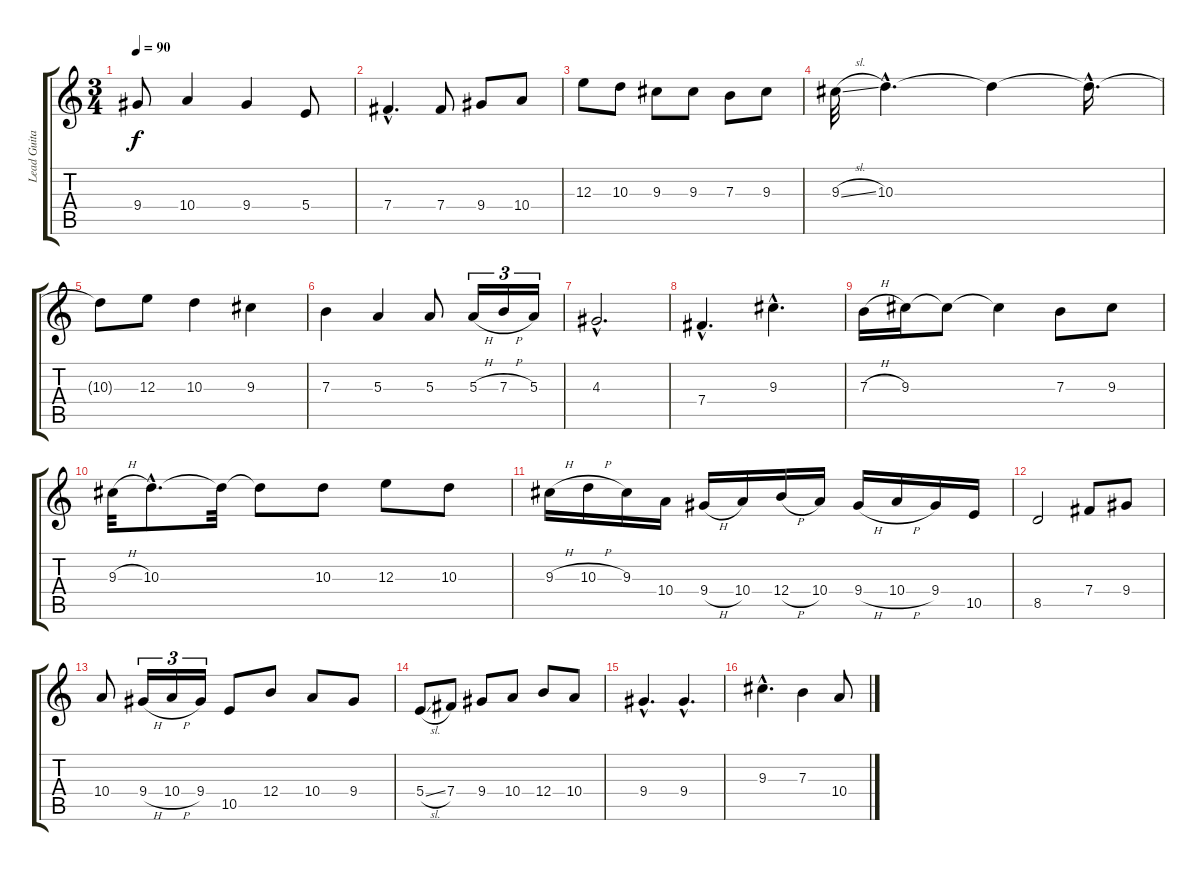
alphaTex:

\track ("Lead Guitar (Distortion)" "Lead Guita") {instrument overdrivenguitar}
\staff {score tabs}
\tuning (Db4 Ab3 E3 B2 Gb2 Db2) {hide}
\ts (3 4)
\tempo 90
\clef g2
\ks c
9.4.8{dy f} 10.4.4 9.4.4 5.4.8 |
7.4{hac}.4{d} 7.4.8 9.4.8 10.4.8 |
12.3.8 10.3.8 9.3.8 9.3.8 7.3.8 9.3.8 |
9.3{sl}.32 10.3{hac}.4{d} 10.3{t}.4 10.3{hac t}.16{d} |
10.3{t}.8 12.3.8 10.3.4 9.3.4 |
7.3.4 5.3.4 5.3.8 5.3{h}.16{tu (3 2)} 7.3{h}.16{tu (3 2)} 5.3.16{tu (3 2)} |
4.3{hac}.2{d} |
7.4{hac}.4{d} 9.3{hac}.4{d} |
7.3{h}.16 9.3.16 9.3{t}.8 9.3{t}.4 7.3.8 9.3.8 |
9.3{h}.32 10.3{hac}.8{d} 10.3{t}.32 10.3{t}.8 10.3.8 12.3.8 10.3.8 |
9.3{h}.16 10.3{h}.16 9.3.16 10.4.16 9.4{h}.16 10.4.16 12.4{h}.16 10.4.16 9.4{h}.16 10.4{h}.16 9.4.16 10.5.16 |
8.5.2 7.4.8 9.4.8 |
10.4.8 9.4{h}.16{tu (3 2)} 10.4{h}.16{tu (3 2)} 9.4.16{tu (3 2)} 10.5.8 12.4.8 10.4.8 9.4.8 |
5.4{sl}.8 7.4.8 9.4.8 10.4.8 12.4.8 10.4.8 |
9.4{hac}.4{d} 9.4{hac}.4{d} |
9.3{hac}.4{d} 7.3.4 10.4.8
